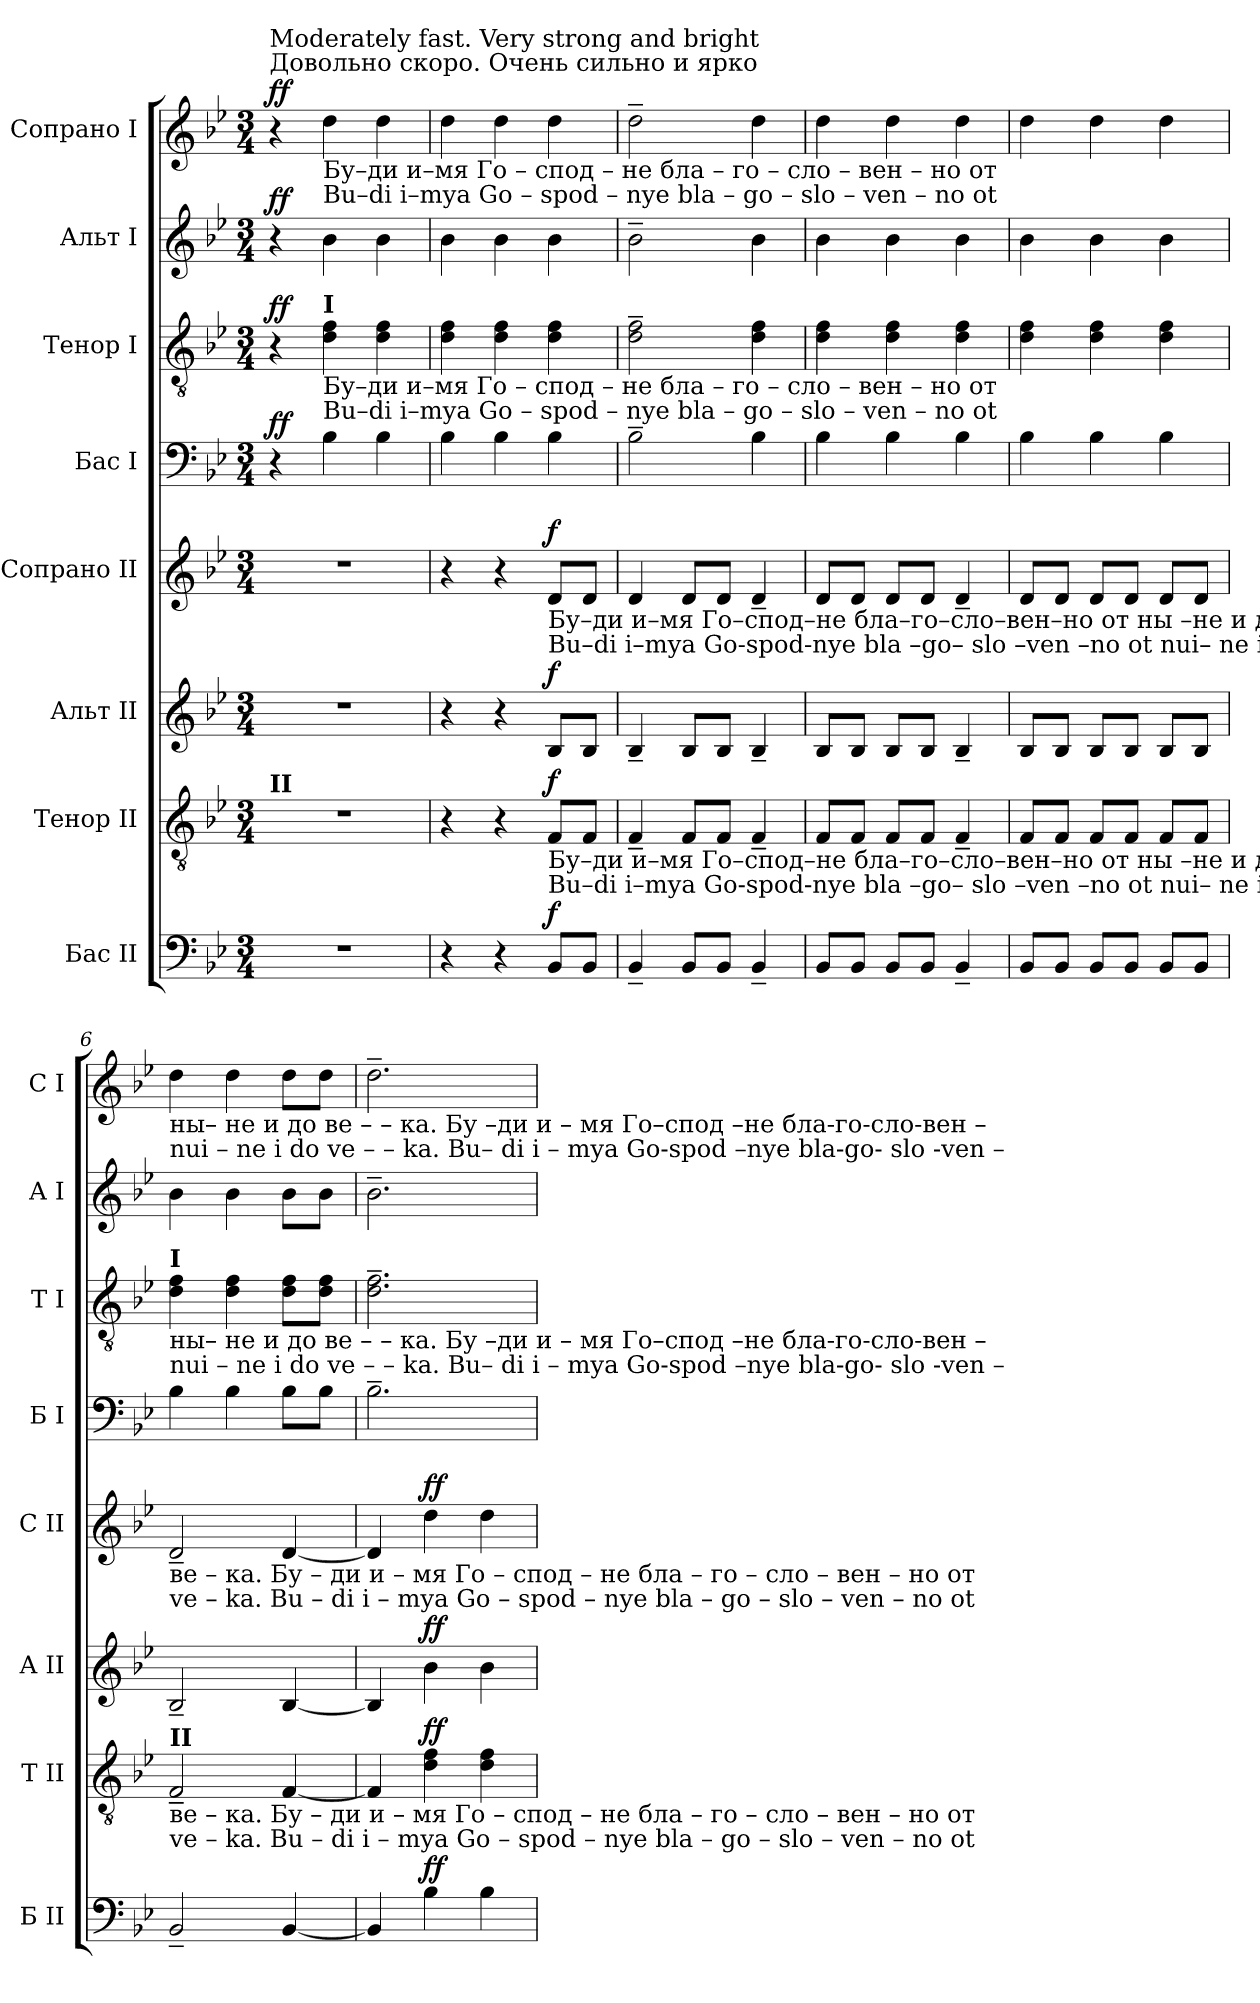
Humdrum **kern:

**kern	**dynam	**kern	**dynam	**kern	**dynam	**kern	**dynam	**kern	**dynam	**kern	**dynam	**kern	**dynam	**kern	**dynam
*part8	*part8	*part7	*part7	*part6	*part6	*part5	*part5	*part4	*part4	*part3	*part3	*part2	*part2	*part1	*part1
*staff8	*staff8	*staff7	*staff7	*staff6	*staff6	*staff5	*staff5	*staff4	*staff4	*staff3	*staff3	*staff2	*staff2	*staff1	*staff1
*I"Бас II	*	*I"Тенор II	*	*I"Альт II	*	*I"Сопрано II	*	*I"Бас I	*	*I"Тенор I	*	*I"Альт I	*	*I"Сопрано I	*
*I'Б II	*	*I'Т II	*	*I'А II	*	*I'С II	*	*I'Б I	*	*I'Т I	*	*I'А I	*	*I'С I	*
*clefF4	*	*clefGv2	*	*clefG2	*	*clefG2	*	*clefF4	*	*clefGv2	*	*clefG2	*	*clefG2	*
*k[b-e-]	*	*k[b-e-]	*	*k[b-e-]	*	*k[b-e-]	*	*k[b-e-]	*	*k[b-e-]	*	*k[b-e-]	*	*k[b-e-]	*
*M3/4	*	*M3/4	*	*M3/4	*	*M3/4	*	*M3/4	*	*M3/4	*	*M3/4	*	*M3/4	*
*MM110	*	*MM110	*	*MM110	*	*MM110	*	*MM110	*	*MM110	*	*MM110	*	*MM110	*
=1	=1	=1	=1	=1	=1	=1	=1	=1	=1	=1	=1	=1	=1	=1	=1
!	!	!	!	!	!	!	!	!	!	!	!	!	!	!LO:TX:a:t=Довольно скоро. Очень сильно и ярко	!
!	!	!	!	!	!	!	!	!	!	!	!	!	!	!LO:TX:a:t=Moderately fast. Very strong and bright	!
!	!	!LO:TX:a:B:t=II	!	!	!	!	!	!	!	!	!	!	!	!	!
!	!	!	!	!	!	!	!	!	!LO:DY:a	!	!LO:DY:a	!	!LO:DY:a	!	!LO:DY:a
2.r	.	2.r	.	2.r	.	2.r	.	4r	ff	4r	ff	4r	ff	4r	ff
!	!	!	!	!	!	!	!	!	!	!	!	!	!	!LO:TX:b:t=Бу–ди   и–мя Го      –     спод      –      не     бла    –    го      –    сло – вен   –    но            от	!
!	!	!	!	!	!	!	!	!	!	!	!	!	!	!LO:TX:b:t=Bu–di    i–mya Go     –     spod      –      nye    bla     –    go      –    slo  –  ven    –    no            ot	!
!	!	!	!	!	!	!	!	!	!	!LO:TX:a:B:t=I	!	!	!	!	!
!	!	!	!	!	!	!	!	!	!	!LO:TX:b:t=Бу–ди   и–мя Го      –     спод      –      не     бла    –    го      –    сло – вен   –    но            от	!	!	!	!	!
!	!	!	!	!	!	!	!	!	!	!LO:TX:b:t=Bu–di    i–mya Go     –     spod      –      nye    bla     –    go      –    slo  –  ven    –    no            ot	!	!	!	!	!
.	.	.	.	.	.	.	.	4B-\	.	4d\ 4f\	.	4b-\	.	4dd\	.
.	.	.	.	.	.	.	.	4B-\	.	4d\ 4f\	.	4b-\	.	4dd\	.
=2	=2	=2	=2	=2	=2	=2	=2	=2	=2	=2	=2	=2	=2	=2	=2
4r	.	4r	.	4r	.	4r	.	4B-\	.	4d\ 4f\	.	4b-\	.	4dd\	.
4r	.	4r	.	4r	.	4r	.	4B-\	.	4d\ 4f\	.	4b-\	.	4dd\	.
!	!	!	!	!	!	!LO:TX:b:t=Бу–ди     и–мя    Го–спод–не  бла–го–сло–вен–но   от   ны –не    и     до	!	!	!	!	!	!	!	!	!
!	!	!	!	!	!	!LO:TX:b:t=Bu–di      i–mya   Go-spod-nye  bla –go– slo –ven –no   ot    nui– ne     i     do	!	!	!	!	!	!	!	!	!
!	!	!LO:TX:b:t=Бу–ди     и–мя    Го–спод–не  бла–го–сло–вен–но   от   ны –не    и     до	!	!	!	!	!	!	!	!	!	!	!	!	!
!	!	!LO:TX:b:t=Bu–di      i–mya   Go-spod-nye  bla –go– slo –ven –no   ot    nui– ne     i      do	!	!	!	!	!	!	!	!	!	!	!	!	!
!	!LO:DY:a	!	!LO:DY:a	!	!LO:DY:a	!	!LO:DY:a	!	!	!	!	!	!	!	!
8BB-/L	f	8F/L	f	8B-/L	f	8d/L	f	4B-\	.	4d\ 4f\	.	4b-\	.	4dd\	.
8BB-/J	.	8F/J	.	8B-/J	.	8d/J	.	.	.	.	.	.	.	.	.
=3	=3	=3	=3	=3	=3	=3	=3	=3	=3	=3	=3	=3	=3	=3	=3
4BB-~/	.	4F~/	.	4B-~/	.	4d/	.	2B-~\	.	2d\~ 2f\~	.	2b-~\	.	2dd~\	.
8BB-/L	.	8F/L	.	8B-/L	.	8d/L	.	.	.	.	.	.	.	.	.
8BB-/J	.	8F/J	.	8B-/J	.	8d/J	.	.	.	.	.	.	.	.	.
4BB-~/	.	4F~/	.	4B-~/	.	4d~/	.	4B-\	.	4d\ 4f\	.	4b-\	.	4dd\	.
=4	=4	=4	=4	=4	=4	=4	=4	=4	=4	=4	=4	=4	=4	=4	=4
8BB-/L	.	8F/L	.	8B-/L	.	8d/L	.	4B-\	.	4d\ 4f\	.	4b-\	.	4dd\	.
8BB-/J	.	8F/J	.	8B-/J	.	8d/J	.	.	.	.	.	.	.	.	.
8BB-/L	.	8F/L	.	8B-/L	.	8d/L	.	4B-\	.	4d\ 4f\	.	4b-\	.	4dd\	.
8BB-/J	.	8F/J	.	8B-/J	.	8d/J	.	.	.	.	.	.	.	.	.
4BB-~/	.	4F~/	.	4B-~/	.	4d~/	.	4B-\	.	4d\ 4f\	.	4b-\	.	4dd\	.
=5	=5	=5	=5	=5	=5	=5	=5	=5	=5	=5	=5	=5	=5	=5	=5
8BB-/L	.	8F/L	.	8B-/L	.	8d/L	.	4B-\	.	4d\ 4f\	.	4b-\	.	4dd\	.
8BB-/J	.	8F/J	.	8B-/J	.	8d/J	.	.	.	.	.	.	.	.	.
8BB-/L	.	8F/L	.	8B-/L	.	8d/L	.	4B-\	.	4d\ 4f\	.	4b-\	.	4dd\	.
8BB-/J	.	8F/J	.	8B-/J	.	8d/J	.	.	.	.	.	.	.	.	.
8BB-/L	.	8F/L	.	8B-/L	.	8d/L	.	4B-\	.	4d\ 4f\	.	4b-\	.	4dd\	.
8BB-/J	.	8F/J	.	8B-/J	.	8d/J	.	.	.	.	.	.	.	.	.
!!LO:PB:g=z
=6	=6	=6	=6	=6	=6	=6	=6	=6	=6	=6	=6	=6	=6	=6	=6
!	!	!	!	!	!	!	!	!	!	!	!	!	!	!LO:TX:b:t=ны– не    и  до     ве       –        –     ка.                                   Бу –ди       и  –  мя   Го–спод –не бла-го-сло-вен  –	!
!	!	!	!	!	!	!	!	!	!	!	!	!	!	!LO:TX:b:t=nui – ne    i   do      ve      –        –     ka.                                    Bu– di         i – mya   Go-spod –nye bla-go- slo -ven  –	!
!	!	!	!	!	!	!	!	!	!	!LO:TX:a:B:t=I	!	!	!	!	!
!	!	!	!	!	!	!	!	!	!	!LO:TX:b:t=ны– не    и  до     ве       –        –     ка.                                   Бу –ди       и  –  мя   Го–спод –не бла-го-сло-вен  –	!	!	!	!	!
!	!	!	!	!	!	!	!	!	!	!LO:TX:b:t=nui – ne    i   do      ve      –        –     ka.                                    Bu– di         i – mya   Go-spod –nye bla-go- slo -ven   –	!	!	!	!	!
!	!	!	!	!	!	!LO:TX:b:t=ве       –     ка.                 Бу – ди       и –  мя    Го  – спод   –   не      бла  – го   –   сло – вен   –    но         от	!	!	!	!	!	!	!	!	!
!	!	!	!	!	!	!LO:TX:b:t=ve       –     ka.                 Bu –  di        i – mya    Go – spod    –  nye     bla   – go   –   slo  –  ven   –    no         ot	!	!	!	!	!	!	!	!	!
!	!	!LO:TX:a:B:t=II	!	!	!	!	!	!	!	!	!	!	!	!	!
!	!	!LO:TX:b:t=ве       –     ка.                 Бу – ди       и –  мя    Го  – спод   –   не      бла  – го   –   сло – вен   –    но         от	!	!	!	!	!	!	!	!	!	!	!	!	!
!	!	!LO:TX:b:t=ve       –     ka.                 Bu –  di        i – mya    Go – spod    –  nye     bla   – go   –   slo  –  ven   –    no         ot	!	!	!	!	!	!	!	!	!	!	!	!	!
2BB-~/	.	2F~/	.	2B-~/	.	2d~/	.	4B-\	.	4d\ 4f\	.	4b-\	.	4dd\	.
.	.	.	.	.	.	.	.	4B-\	.	4d\ 4f\	.	4b-\	.	4dd\	.
[4BB-/	.	[4F/	.	[4B-/	.	[4d/	.	8B-\L	.	8d\ 8f\L	.	8b-\L	.	8dd\L	.
.	.	.	.	.	.	.	.	8B-\J	.	8d\ 8f\J	.	8b-\J	.	8dd\J	.
=7	=7	=7	=7	=7	=7	=7	=7	=7	=7	=7	=7	=7	=7	=7	=7
4BB-/]	.	4F/]	.	4B-/]	.	4d/]	.	2.B-~\	.	2.d\~ 2.f\~	.	2.b-~\	.	2.dd~\	.
!	!LO:DY:a	!	!LO:DY:a	!	!LO:DY:a	!	!LO:DY:a	!	!	!	!	!	!	!	!
4B-\	ff	4d\ 4f\	ff	4b-\	ff	4dd\	ff	.	.	.	.	.	.	.	.
4B-\	.	4d\ 4f\	.	4b-\	.	4dd\	.	.	.	.	.	.	.	.	.
=	=	=	=	=	=	=	=	=	=	=	=	=	=	=	=
*-	*-	*-	*-	*-	*-	*-	*-	*-	*-	*-	*-	*-	*-	*-	*-
